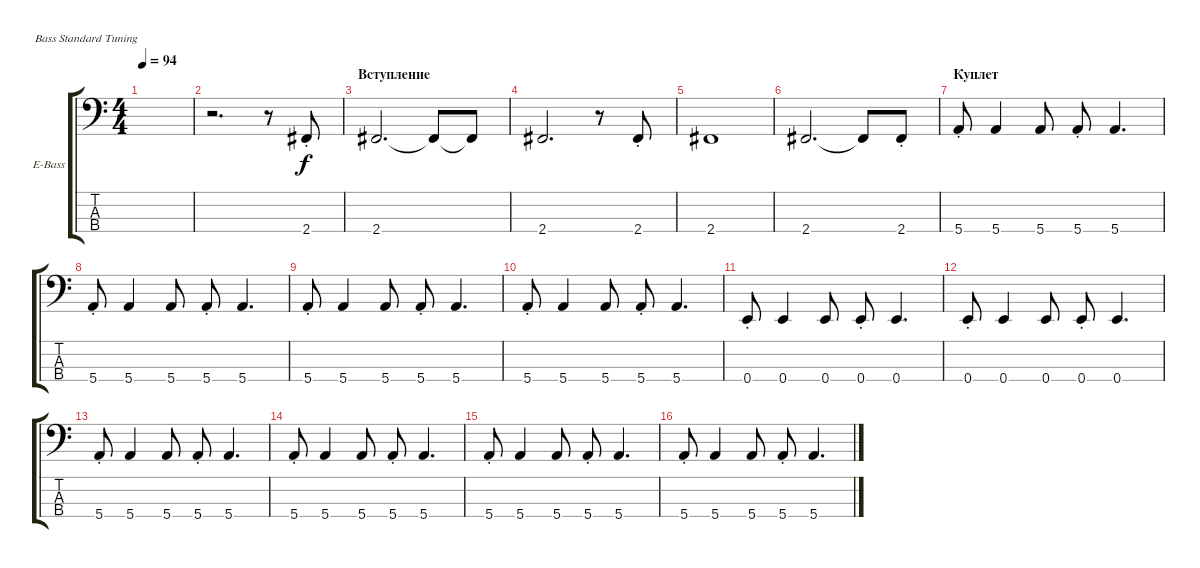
\defaultSystemsLayout 4
\bracketExtendMode groupsimilarinstruments
\firstSystemTrackNameOrientation horizontal
\otherSystemsTrackNameOrientation horizontal
\track ("А. Андреев" "E-Bass") {instrument electricbassfinger}
\staff {score tabs}
\tuning (G2 D2 A1 E1)
\ts (4 4)
\tempo 94
\clef f4
\scale
0.487395
\ks c
|
\scale
0.256303 r.2{d} r.8 2.4{st}.8 |
\section ("" "Вступление")
\scale
0.256303 2.4.2{d} 2.4{t}.8 2.4{t}.8 |
2.4.2{d} r.8 2.4{st}.8 |
2.4.1 |
2.4.2{d} 2.4{t}.8 2.4{st}.8 |
\section ("" "Куплет")
5.4{st}.8 5.4.4 5.4.8 5.4{st}.8 5.4.4{d} |
5.4{st}.8 5.4.4 5.4.8 5.4{st}.8 5.4.4{d} |
5.4{st}.8 5.4.4 5.4.8 5.4{st}.8 5.4.4{d} |
5.4{st}.8 5.4.4 5.4.8 5.4{st}.8 5.4.4{d} |
0.4{st}.8 0.4.4 0.4.8 0.4{st}.8 0.4.4{d} |
0.4{st}.8 0.4.4 0.4.8 0.4{st}.8 0.4.4{d} |
5.4{st}.8 5.4.4 5.4.8 5.4{st}.8 5.4.4{d} |
5.4{st}.8 5.4.4 5.4.8 5.4{st}.8 5.4.4{d} |
5.4{st}.8 5.4.4 5.4.8 5.4{st}.8 5.4.4{d} |
5.4{st}.8 5.4.4 5.4.8 5.4{st}.8 5.4.4{d}
